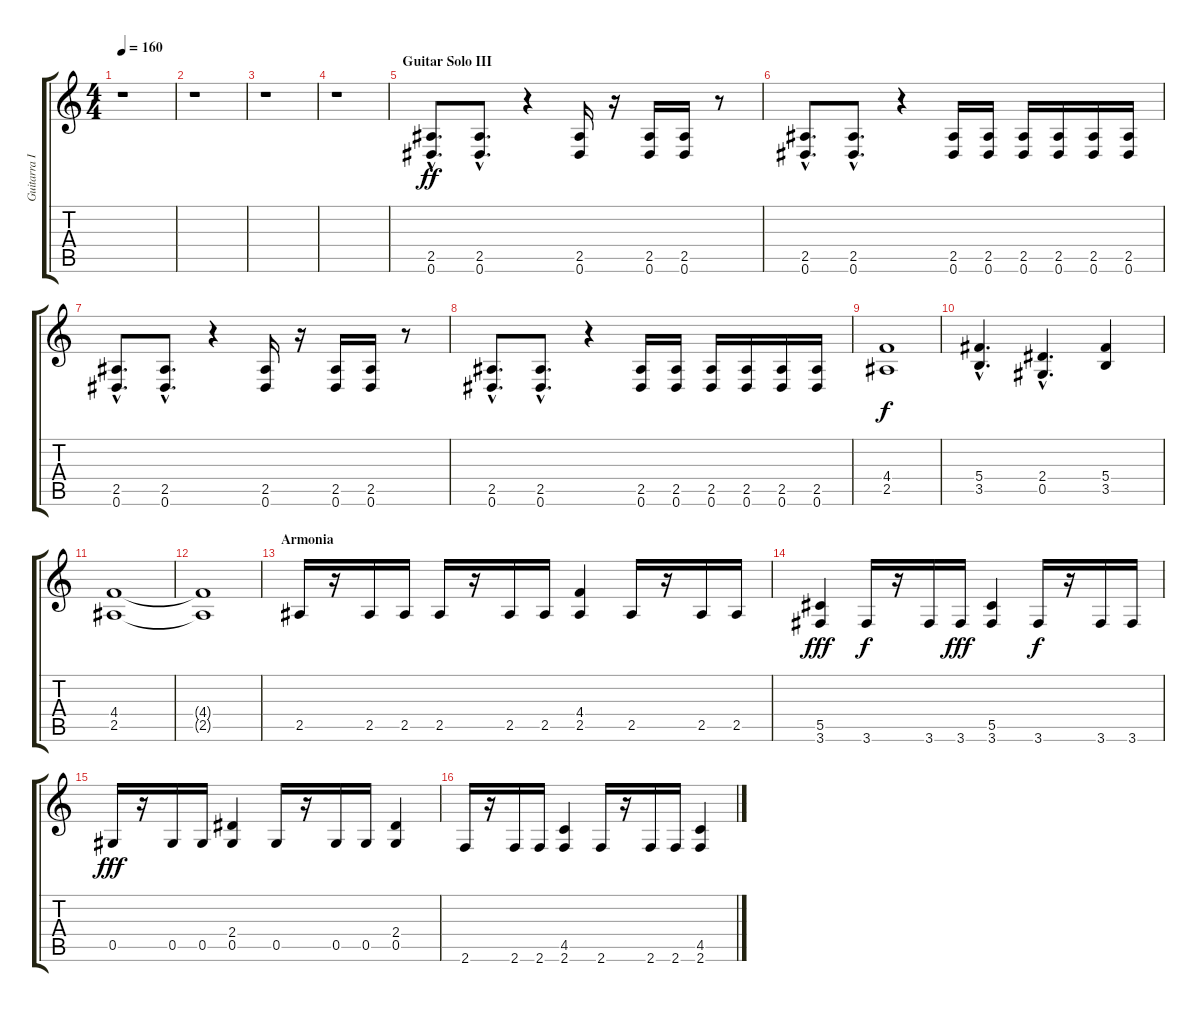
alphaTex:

\track ("Guitarra I" "Guitarra I") {instrument distortionguitar}
\staff {score tabs}
\tuning (Eb4 Bb3 Gb3 Db3 Ab2 Eb2) {hide}
\ts (4 4)
\tempo 160
\clef g2
\ks c
r.1{dy f} |
r.1 |
r.1 |
r.1 |
\section ("" "Guitar Solo III")
(2.5{hac} 0.6{hac}).8{d dy ff} (2.5{hac} 0.6{hac}).8{d} r.4 (2.5 0.6).16 r.16 (2.5 0.6).16 (2.5 0.6).16 r.8 |
(2.5{hac} 0.6{hac}).8{d} (2.5{hac} 0.6{hac}).8{d} r.4 (2.5 0.6).16 (2.5 0.6).16 (2.5 0.6).16 (2.5 0.6).16 (2.5 0.6).16 (2.5 0.6).16 |
(2.5{hac} 0.6{hac}).8{d} (2.5{hac} 0.6{hac}).8{d} r.4 (2.5 0.6).16 r.16 (2.5 0.6).16 (2.5 0.6).16 r.8 |
(2.5{hac} 0.6{hac}).8{d} (2.5{hac} 0.6{hac}).8{d} r.4 (2.5 0.6).16 (2.5 0.6).16 (2.5 0.6).16 (2.5 0.6).16 (2.5 0.6).16 (2.5 0.6).16 |
(4.4 2.5).1{dy f} |
(5.4{hac} 3.5{hac}).4{d} (2.4{hac} 0.5{hac}).4{d} (5.4 3.5).4 |
(4.4 2.5).1 |
(4.4{t} 2.5{t}).1 |
\section ("" "Armonia")
2.5.16 r.16 2.5.16 2.5.16 2.5.16 r.16 2.5.16 2.5.16 (4.4 2.5).4 2.5.16 r.16 2.5.16 2.5.16 |
(5.5 3.6).4{dy fff} 3.6.16{dy f} r.16 3.6.16 3.6.16{dy fff} (5.5 3.6).4 3.6.16{dy f} r.16 3.6.16 3.6.16 |
0.5.16{dy fff} r.16 0.5.16 0.5.16 (2.4 0.5).4 0.5.16 r.16 0.5.16 0.5.16 (2.4 0.5).4 |
2.6.16 r.16 2.6.16 2.6.16 (4.5 2.6).4 2.6.16 r.16 2.6.16 2.6.16 (4.5 2.6).4
